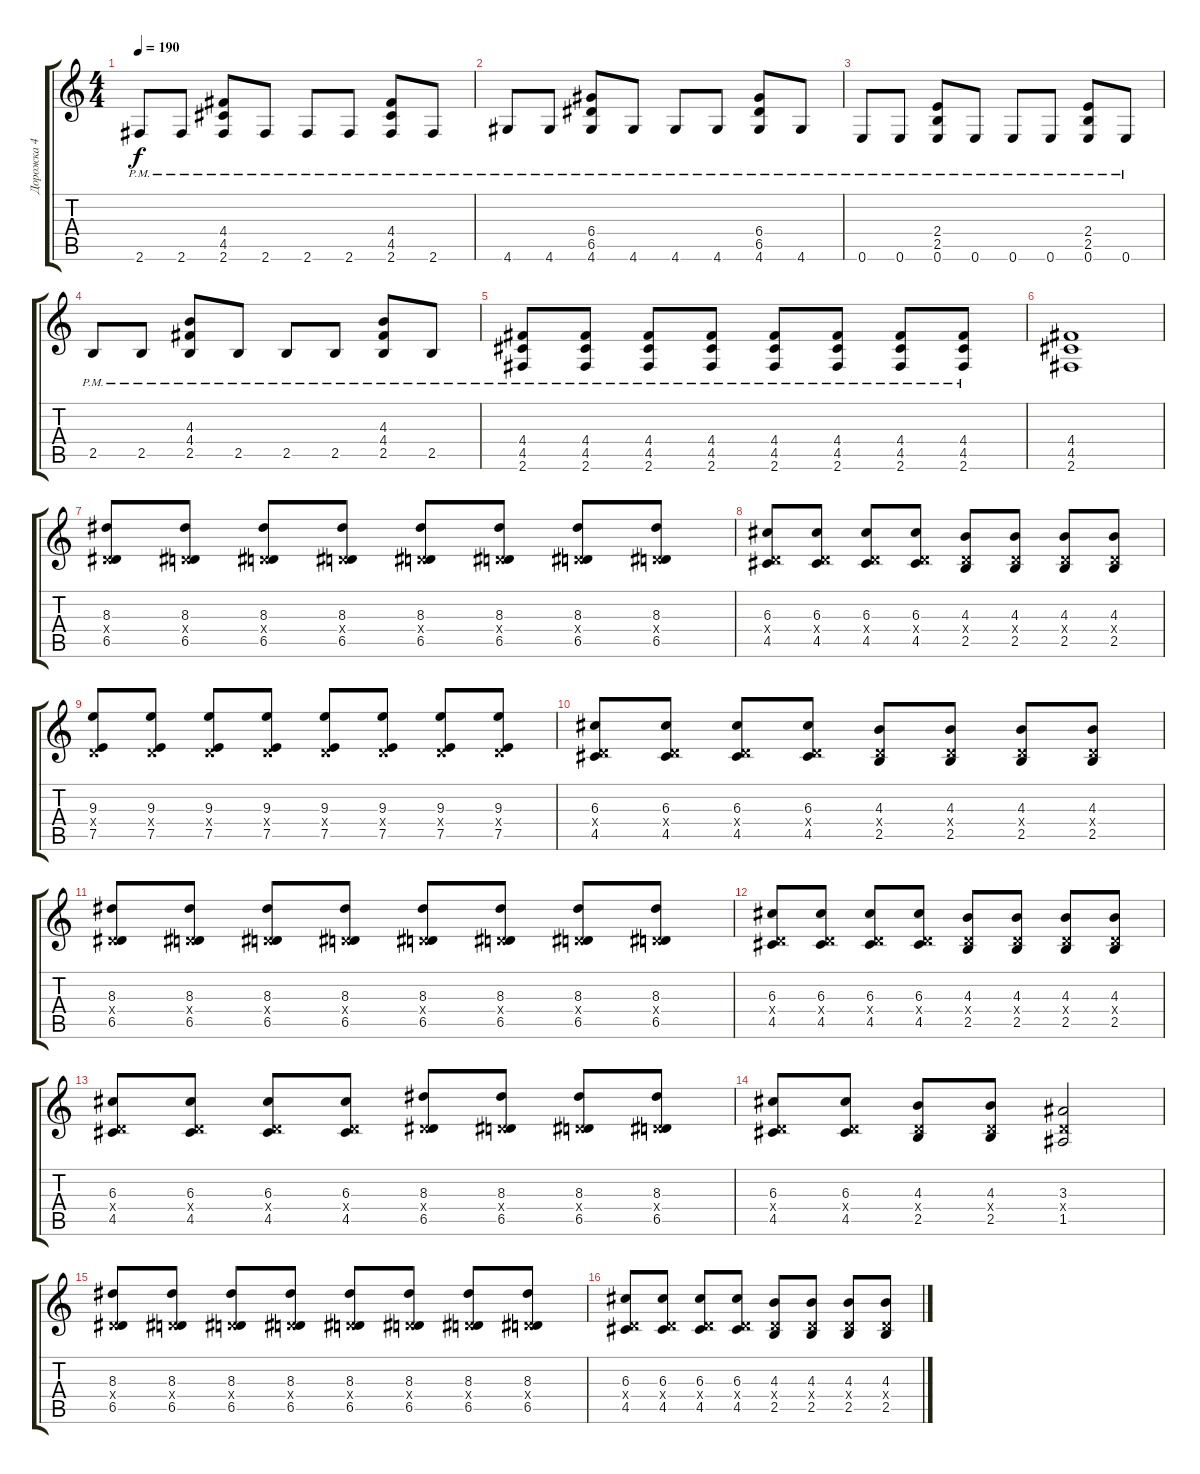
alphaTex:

\track ("Дорожка 4" "Дорожка 4") {instrument distortionguitar}
\staff {score tabs}
\tuning (E4 B3 G3 D3 A2 E2) {hide}
\ts (4 4)
\tempo 190
\clef g2
\ks c
2.6{pm}.8{dy f} 2.6{pm}.8 (4.4 4.5 2.6{pm}).8 2.6{pm}.8 2.6{pm}.8 2.6{pm}.8 (4.4 4.5 2.6{pm}).8 2.6{pm}.8 |
4.6{pm}.8 4.6{pm}.8 (6.4 6.5 4.6{pm}).8 4.6{pm}.8 4.6{pm}.8 4.6{pm}.8 (6.4 6.5 4.6{pm}).8 4.6{pm}.8 |
0.6{pm}.8 0.6{pm}.8 (2.4 2.5 0.6{pm}).8 0.6{pm}.8 0.6{pm}.8 0.6{pm}.8 (2.4 2.5 0.6{pm}).8 0.6{pm}.8 |
2.5{pm}.8 2.5{pm}.8 (4.3 4.4 2.5{pm}).8 2.5{pm}.8 2.5{pm}.8 2.5{pm}.8 (4.3 4.4 2.5{pm}).8 2.5{pm}.8 |
(4.4 4.5 2.6{pm}).8 (4.4 4.5 2.6{pm}).8 (4.4 4.5 2.6{pm}).8 (4.4 4.5 2.6{pm}).8 (4.4 4.5 2.6{pm}).8 (4.4 4.5 2.6{pm}).8 (4.4 4.5 2.6{pm}).8 (4.4 4.5 2.6{pm}).8 |
(4.4 4.5 2.6).1 |
(8.3 0.4{x} 6.5).8 (8.3 0.4{x} 6.5).8 (8.3 0.4{x} 6.5).8 (8.3 0.4{x} 6.5).8 (8.3 0.4{x} 6.5).8 (8.3 0.4{x} 6.5).8 (8.3 0.4{x} 6.5).8 (8.3 0.4{x} 6.5).8 |
(6.3 0.4{x} 4.5).8 (6.3 0.4{x} 4.5).8 (6.3 0.4{x} 4.5).8 (6.3 0.4{x} 4.5).8 (4.3 0.4{x} 2.5).8 (4.3 0.4{x} 2.5).8 (4.3 0.4{x} 2.5).8 (4.3 0.4{x} 2.5).8 |
(9.3 0.4{x} 7.5).8 (9.3 0.4{x} 7.5).8 (9.3 0.4{x} 7.5).8 (9.3 0.4{x} 7.5).8 (9.3 0.4{x} 7.5).8 (9.3 0.4{x} 7.5).8 (9.3 0.4{x} 7.5).8 (9.3 0.4{x} 7.5).8 |
(6.3 0.4{x} 4.5).8 (6.3 0.4{x} 4.5).8 (6.3 0.4{x} 4.5).8 (6.3 0.4{x} 4.5).8 (4.3 0.4{x} 2.5).8 (4.3 0.4{x} 2.5).8 (4.3 0.4{x} 2.5).8 (4.3 0.4{x} 2.5).8 |
(8.3 0.4{x} 6.5).8 (8.3 0.4{x} 6.5).8 (8.3 0.4{x} 6.5).8 (8.3 0.4{x} 6.5).8 (8.3 0.4{x} 6.5).8 (8.3 0.4{x} 6.5).8 (8.3 0.4{x} 6.5).8 (8.3 0.4{x} 6.5).8 |
(6.3 0.4{x} 4.5).8 (6.3 0.4{x} 4.5).8 (6.3 0.4{x} 4.5).8 (6.3 0.4{x} 4.5).8 (4.3 0.4{x} 2.5).8 (4.3 0.4{x} 2.5).8 (4.3 0.4{x} 2.5).8 (4.3 0.4{x} 2.5).8 |
(6.3 0.4{x} 4.5).8 (6.3 0.4{x} 4.5).8 (6.3 0.4{x} 4.5).8 (6.3 0.4{x} 4.5).8 (8.3 0.4{x} 6.5).8 (8.3 0.4{x} 6.5).8 (8.3 0.4{x} 6.5).8 (8.3 0.4{x} 6.5).8 |
(6.3 0.4{x} 4.5).8 (6.3 0.4{x} 4.5).8 (4.3 0.4{x} 2.5).8 (4.3 0.4{x} 2.5).8 (3.3 0.4{x} 1.5).2 |
(8.3 0.4{x} 6.5).8 (8.3 0.4{x} 6.5).8 (8.3 0.4{x} 6.5).8 (8.3 0.4{x} 6.5).8 (8.3 0.4{x} 6.5).8 (8.3 0.4{x} 6.5).8 (8.3 0.4{x} 6.5).8 (8.3 0.4{x} 6.5).8 |
(6.3 0.4{x} 4.5).8 (6.3 0.4{x} 4.5).8 (6.3 0.4{x} 4.5).8 (6.3 0.4{x} 4.5).8 (4.3 0.4{x} 2.5).8 (4.3 0.4{x} 2.5).8 (4.3 0.4{x} 2.5).8 (4.3 0.4{x} 2.5).8
